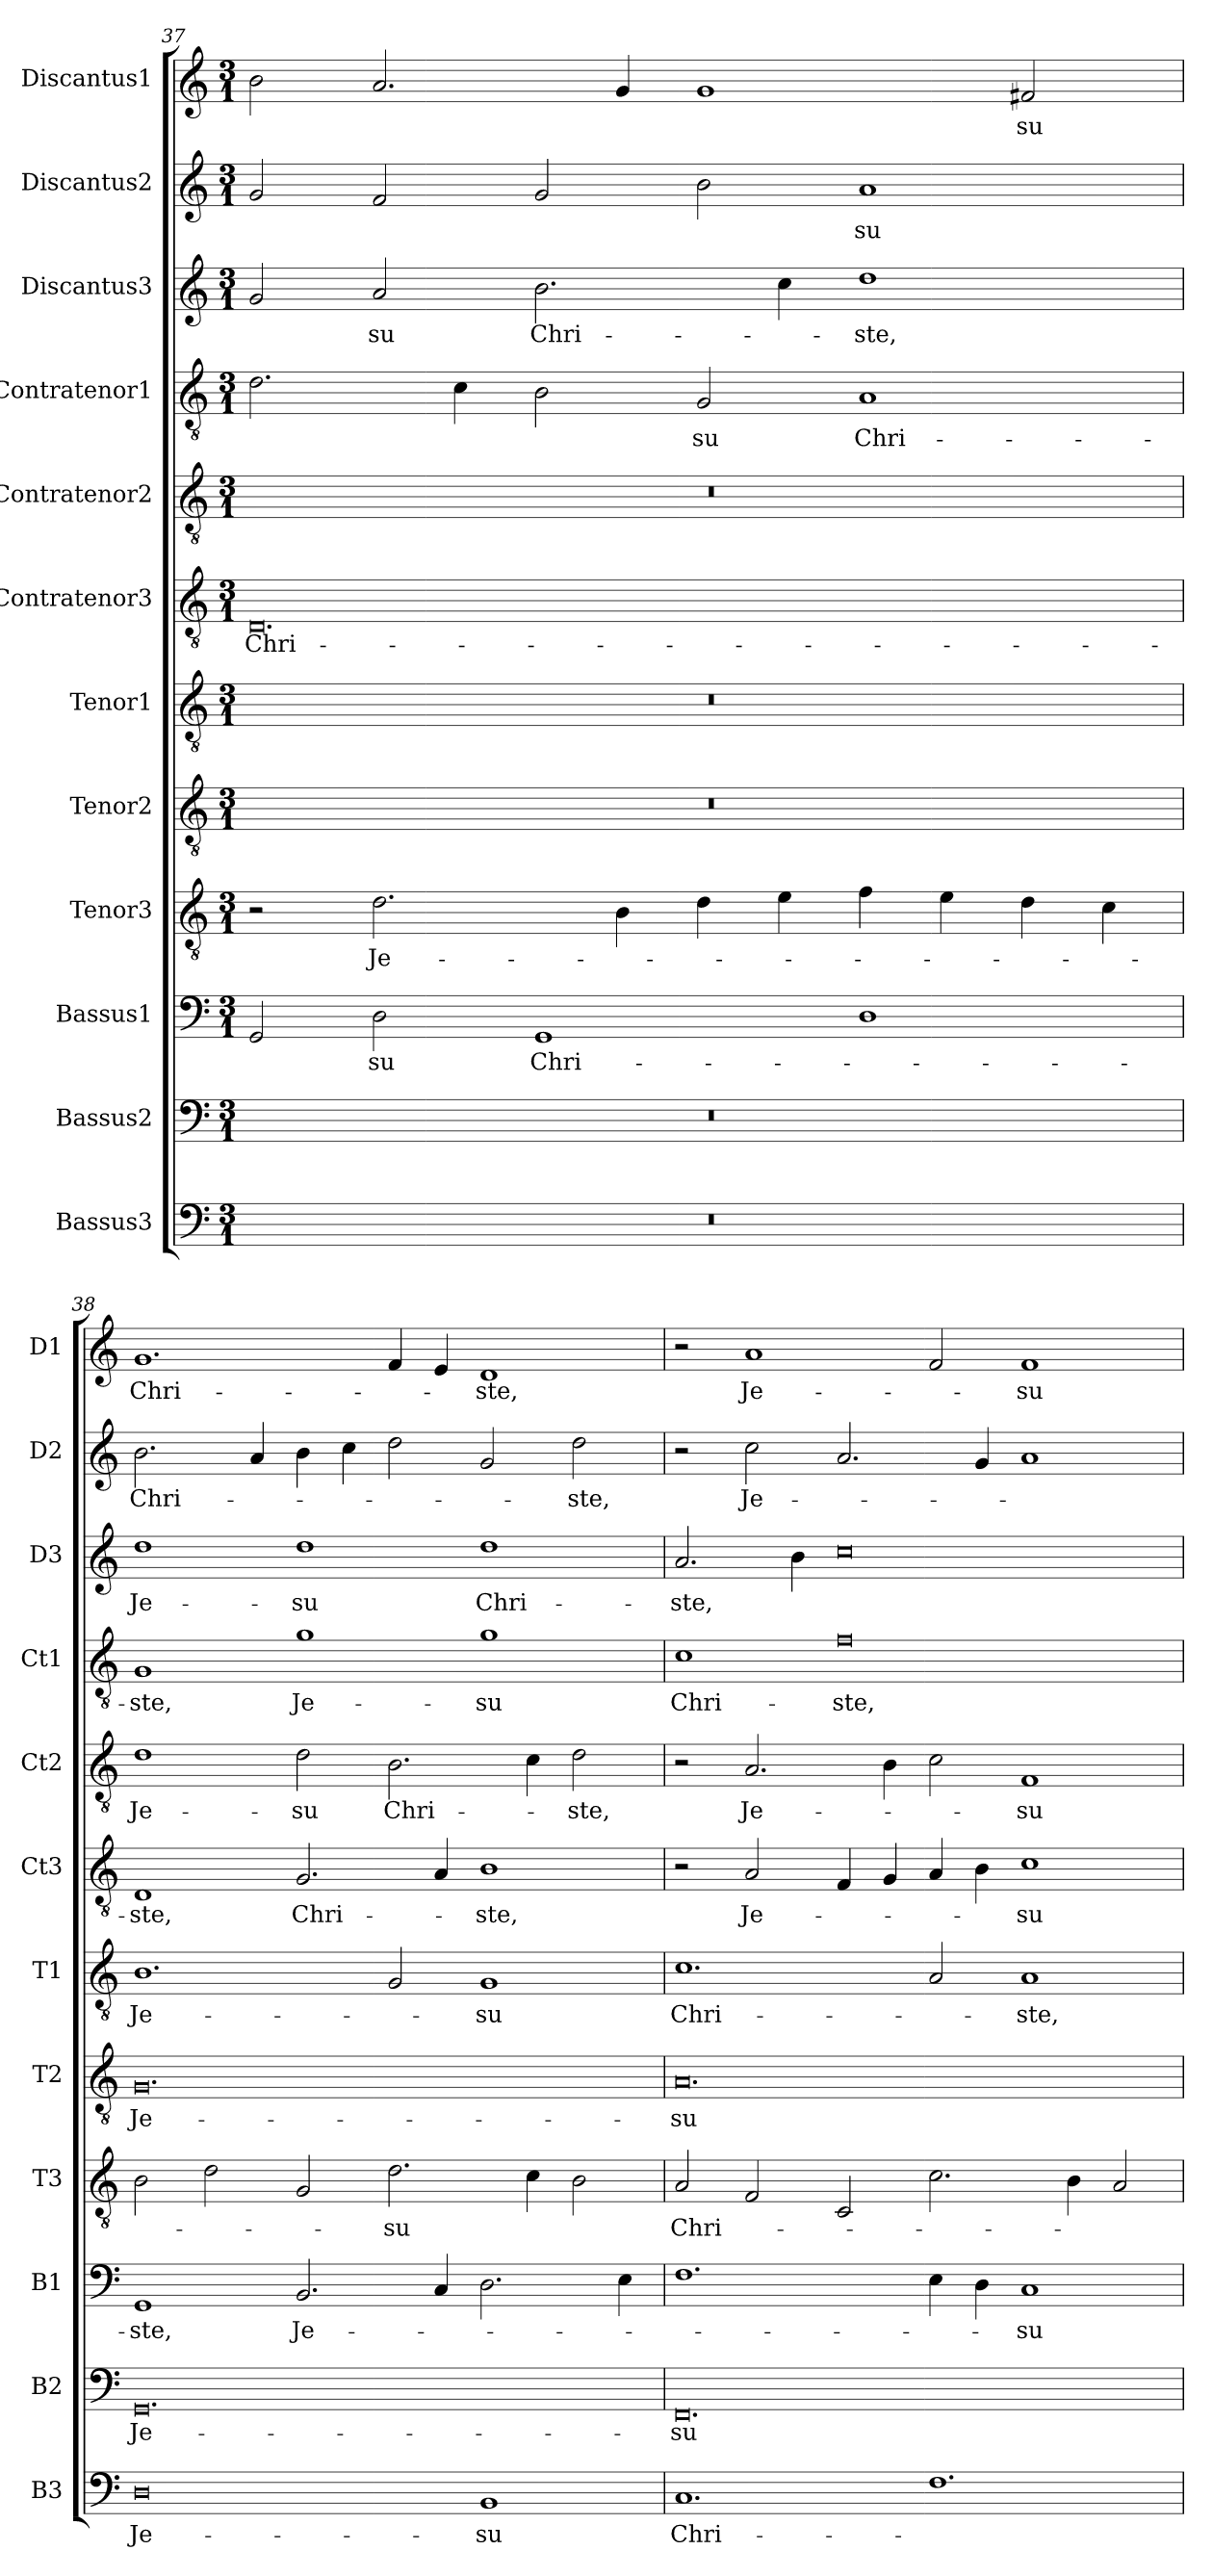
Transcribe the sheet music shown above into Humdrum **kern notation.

**kern	**text	**kern	**text	**kern	**text	**kern	**text	**kern	**text	**kern	**text	**kern	**text	**kern	**text	**kern	**text	**kern	**text	**kern	**text	**kern	**text
*part12	*part12	*part11	*part11	*part10	*part10	*part9	*part9	*part8	*part8	*part7	*part7	*part6	*part6	*part5	*part5	*part4	*part4	*part3	*part3	*part2	*part2	*part1	*part1
*staff12	*staff12	*staff11	*staff11	*staff10	*staff10	*staff9	*staff9	*staff8	*staff8	*staff7	*staff7	*staff6	*staff6	*staff5	*staff5	*staff4	*staff4	*staff3	*staff3	*staff2	*staff2	*staff1	*staff1
*I"Bassus3	*	*I"Bassus2	*	*I"Bassus1	*	*I"Tenor3	*	*I"Tenor2	*	*I"Tenor1	*	*I"Contratenor3	*	*I"Contratenor2	*	*I"Contratenor1	*	*I"Discantus3	*	*I"Discantus2	*	*I"Discantus1	*
*I'B3	*	*I'B2	*	*I'B1	*	*I'T3	*	*I'T2	*	*I'T1	*	*I'Ct3	*	*I'Ct2	*	*I'Ct1	*	*I'D3	*	*I'D2	*	*I'D1	*
*clefF4	*	*clefF4	*	*clefF4	*	*clefGv2	*	*clefGv2	*	*clefGv2	*	*clefGv2	*	*clefGv2	*	*clefGv2	*	*clefG2	*	*clefG2	*	*clefG2	*
*k[]	*	*k[]	*	*k[]	*	*k[]	*	*k[]	*	*k[]	*	*k[]	*	*k[]	*	*k[]	*	*k[]	*	*k[]	*	*k[]	*
*M3/1	*	*M3/1	*	*M3/1	*	*M3/1	*	*M3/1	*	*M3/1	*	*M3/1	*	*M3/1	*	*M3/1	*	*M3/1	*	*M3/1	*	*M3/1	*
=37	=37	=37	=37	=37	=37	=37	=37	=37	=37	=37	=37	=37	=37	=37	=37	=37	=37	=37	=37	=37	=37	=37	=37
0.r	.	0.r	.	2GG/	.	2r	.	0.r	.	0.r	.	0.D/	Chri-	0.r	.	2.d\	.	2g/	.	2g/	.	2b\	.
.	.	.	.	2D\	-su	2.d\	Je-	.	.	.	.	.	.	.	.	.	.	2a/	-su	2f/	.	2.a/	.
.	.	.	.	.	.	.	.	.	.	.	.	.	.	.	.	4c\	.	.	.	.	.	.	.
.	.	.	.	1GG/	Chri-	.	.	.	.	.	.	.	.	.	.	2B\	.	2.b\	Chri-	2g/	.	.	.
.	.	.	.	.	.	4B\	.	.	.	.	.	.	.	.	.	.	.	.	.	.	.	4g/	.
.	.	.	.	.	.	4d\	.	.	.	.	.	.	.	.	.	2G/	-su	.	.	2b\	.	1g/	.
.	.	.	.	.	.	4e\	.	.	.	.	.	.	.	.	.	.	.	4cc\	.	.	.	.	.
.	.	.	.	1D\	.	4f\	.	.	.	.	.	.	.	.	.	1A/	Chri-	1dd\	-ste,	1a/	-su	.	.
.	.	.	.	.	.	4e\	.	.	.	.	.	.	.	.	.	.	.	.	.	.	.	.	.
.	.	.	.	.	.	4d\	.	.	.	.	.	.	.	.	.	.	.	.	.	.	.	2f#X/	-su
.	.	.	.	.	.	4c\	.	.	.	.	.	.	.	.	.	.	.	.	.	.	.	.	.
=38	=38	=38	=38	=38	=38	=38	=38	=38	=38	=38	=38	=38	=38	=38	=38	=38	=38	=38	=38	=38	=38	=38	=38
0D\	Je-	0.GG/	Je-	1GG/	-ste,	2B\	.	0.G/	Je-	1.B\	Je-	1D/	-ste,	1d\	Je-	1G/	-ste,	1dd\	Je-	2.b\	Chri-	1.g/	Chri-
.	.	.	.	.	.	2d\	.	.	.	.	.	.	.	.	.	.	.	.	.	.	.	.	.
.	.	.	.	.	.	.	.	.	.	.	.	.	.	.	.	.	.	.	.	4a/	.	.	.
.	.	.	.	2.BB/	Je-	2G/	.	.	.	.	.	2.G/	Chri-	2d\	-su	1g\	Je-	1dd\	-su	4b\	.	.	.
.	.	.	.	.	.	.	.	.	.	.	.	.	.	.	.	.	.	.	.	4cc\	.	.	.
.	.	.	.	.	.	2.d\	-su	.	.	2G/	.	.	.	2.B\	Chri-	.	.	.	.	2dd\	.	4f/	.
.	.	.	.	4C/	.	.	.	.	.	.	.	4A/	.	.	.	.	.	.	.	.	.	4e/	.
1BB/	-su	.	.	2.D\	.	.	.	.	.	1G/	-su	1B\	-ste,	.	.	1g\	-su	1dd\	Chri-	2g/	.	1d/	-ste,
.	.	.	.	.	.	4c\	.	.	.	.	.	.	.	4c\	.	.	.	.	.	.	.	.	.
.	.	.	.	.	.	2B\	.	.	.	.	.	.	.	2d\	-ste,	.	.	.	.	2dd\	-ste,	.	.
.	.	.	.	4E\	.	.	.	.	.	.	.	.	.	.	.	.	.	.	.	.	.	.	.
=39	=39	=39	=39	=39	=39	=39	=39	=39	=39	=39	=39	=39	=39	=39	=39	=39	=39	=39	=39	=39	=39	=39	=39
1.C/	Chri-	0.FF/	-su	1.F\	.	2A/	Chri-	0.A/	-su	1.c\	Chri-	2r	.	2r	.	1c\	Chri-	2.a/	-ste,	2r	.	2r	.
.	.	.	.	.	.	2F/	.	.	.	.	.	2A/	Je-	2.A/	Je-	.	.	.	.	2cc\	Je-	1a/	Je-
.	.	.	.	.	.	.	.	.	.	.	.	.	.	.	.	.	.	4b\	.	.	.	.	.
.	.	.	.	.	.	2C/	.	.	.	.	.	4F/	.	.	.	0f\	-ste,	0cc\	.	2.a/	.	.	.
.	.	.	.	.	.	.	.	.	.	.	.	4G/	.	4B\	.	.	.	.	.	.	.	.	.
1.F\	.	.	.	4E\	.	2.c\	.	.	.	2A/	.	4A/	.	2c\	.	.	.	.	.	.	.	2f/	.
.	.	.	.	4D\	.	.	.	.	.	.	.	4B\	.	.	.	.	.	.	.	4g/	.	.	.
.	.	.	.	1C/	-su	.	.	.	.	1A/	-ste,	1c\	-su	1F/	-su	.	.	.	.	1a/	.	1f/	-su
.	.	.	.	.	.	4B\	.	.	.	.	.	.	.	.	.	.	.	.	.	.	.	.	.
.	.	.	.	.	.	2A/	.	.	.	.	.	.	.	.	.	.	.	.	.	.	.	.	.
=	=	=	=	=	=	=	=	=	=	=	=	=	=	=	=	=	=	=	=	=	=	=	=
*-	*-	*-	*-	*-	*-	*-	*-	*-	*-	*-	*-	*-	*-	*-	*-	*-	*-	*-	*-	*-	*-	*-	*-
